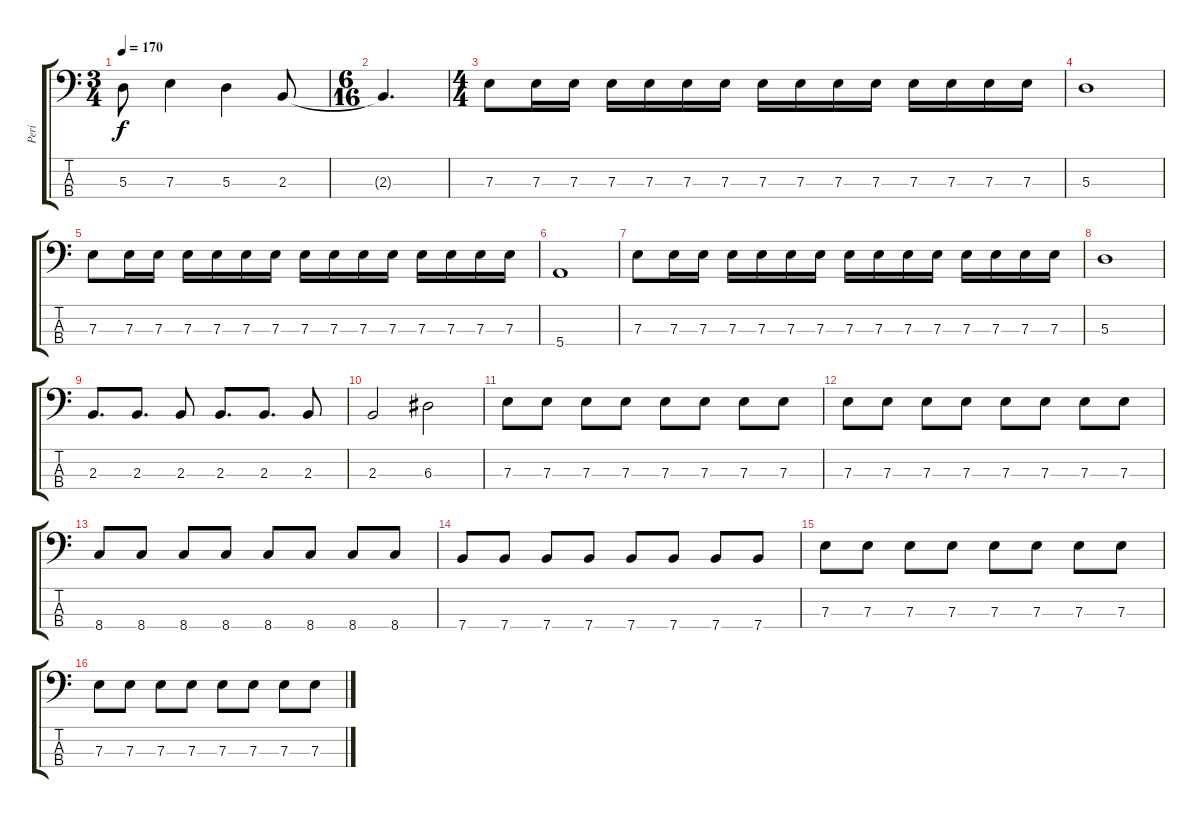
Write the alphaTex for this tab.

\track ("Peri" "Peri") {instrument electricbassfinger}
\staff {score tabs}
\tuning (G2 D2 A1 E1) {hide}
\ts (3 4)
\tempo 170
\clef f4
\ks c
5.3.8{dy f} 7.3.4 5.3.4 2.3.8 |
\ts (6 16)
2.3{t}.4{d} |
\ts (4 4)
7.3.8 7.3.16 7.3.16 7.3.16 7.3.16 7.3.16 7.3.16 7.3.16 7.3.16 7.3.16 7.3.16 7.3.16 7.3.16 7.3.16 7.3.16 |
5.3.1 |
7.3.8 7.3.16 7.3.16 7.3.16 7.3.16 7.3.16 7.3.16 7.3.16 7.3.16 7.3.16 7.3.16 7.3.16 7.3.16 7.3.16 7.3.16 |
5.4.1 |
7.3.8 7.3.16 7.3.16 7.3.16 7.3.16 7.3.16 7.3.16 7.3.16 7.3.16 7.3.16 7.3.16 7.3.16 7.3.16 7.3.16 7.3.16 |
5.3.1 |
2.3.8{d} 2.3.8{d} 2.3.8 2.3.8{d} 2.3.8{d} 2.3.8 |
2.3.2 6.3.2 |
7.3.8 7.3.8 7.3.8 7.3.8 7.3.8 7.3.8 7.3.8 7.3.8 |
7.3.8 7.3.8 7.3.8 7.3.8 7.3.8 7.3.8 7.3.8 7.3.8 |
8.4.8 8.4.8 8.4.8 8.4.8 8.4.8 8.4.8 8.4.8 8.4.8 |
7.4.8 7.4.8 7.4.8 7.4.8 7.4.8 7.4.8 7.4.8 7.4.8 |
7.3.8 7.3.8 7.3.8 7.3.8 7.3.8 7.3.8 7.3.8 7.3.8 |
7.3.8 7.3.8 7.3.8 7.3.8 7.3.8 7.3.8 7.3.8 7.3.8
